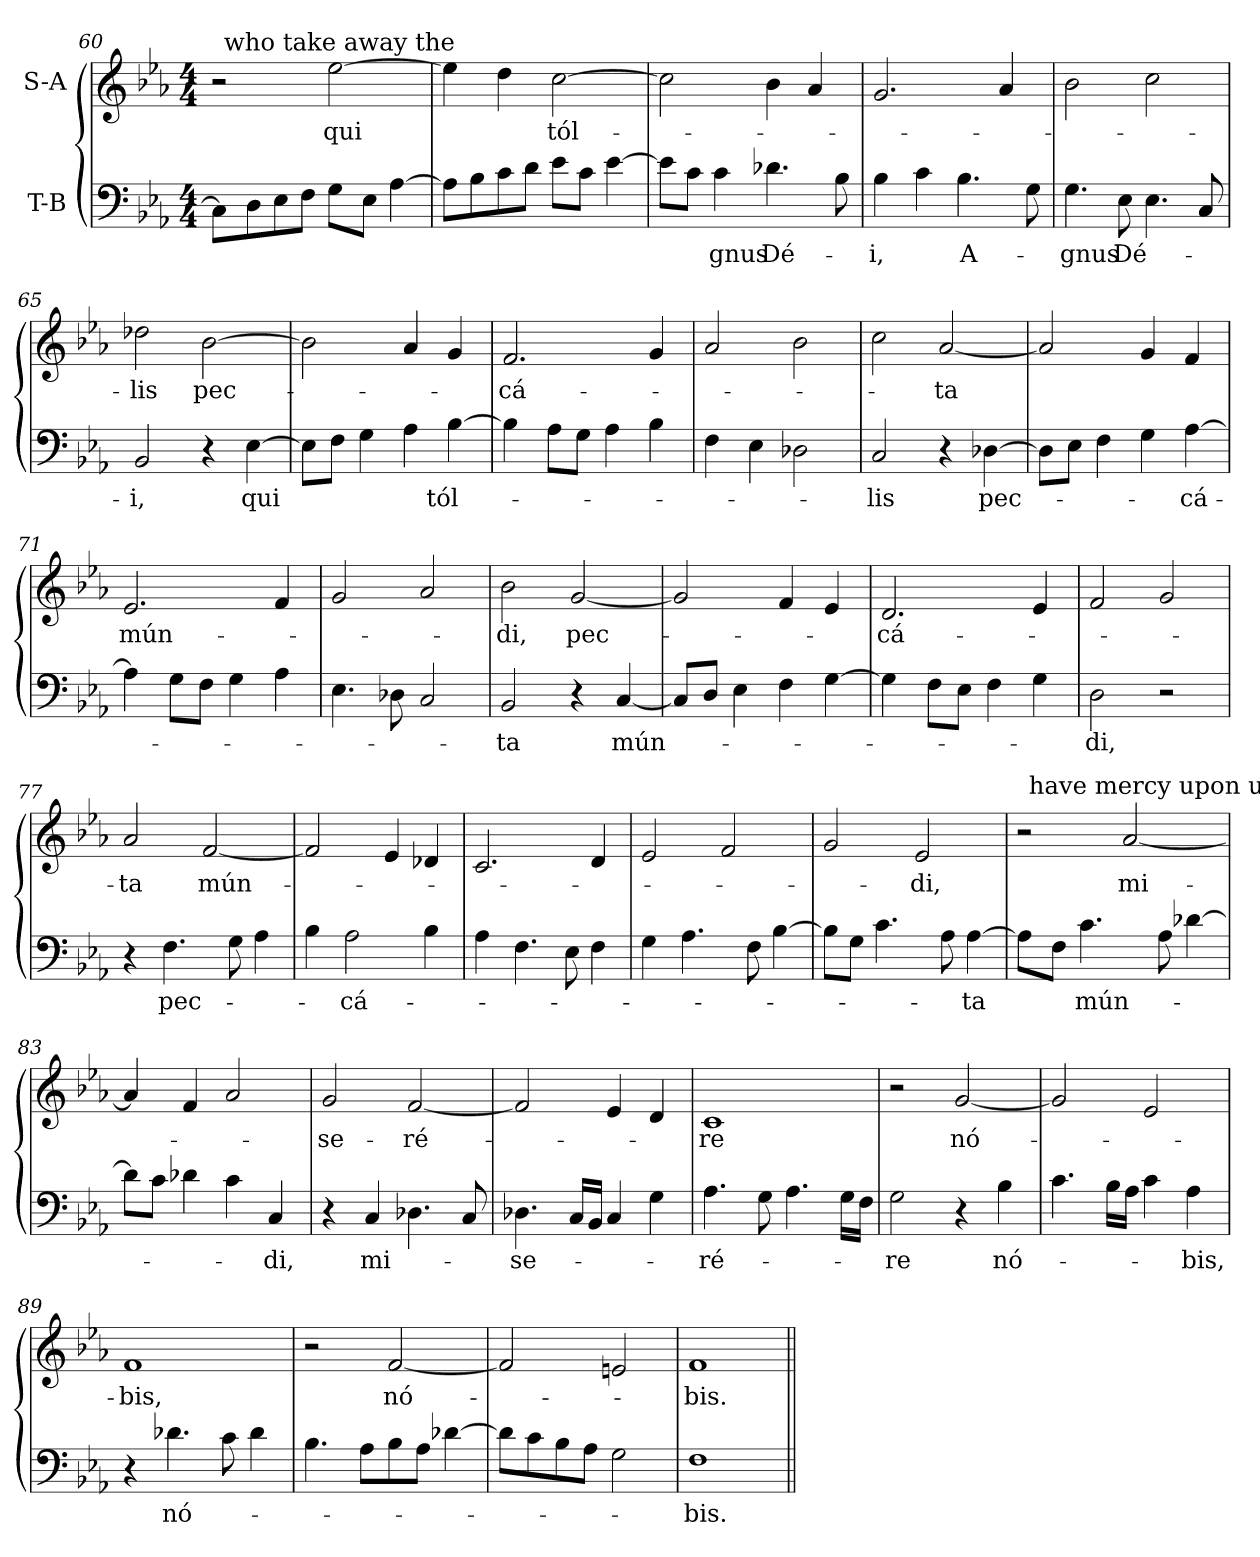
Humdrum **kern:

**kern	**text	**kern	**text
*part2	*part2	*part1	*part1
*staff2	*staff2	*staff1	*staff1
*I"T-B	*	*I"S-A	*
*clefF4	*	*clefG2	*
*k[b-e-a-]	*	*k[b-e-a-]	*
*E-:	*	*E-:	*
*M4/4	*	*M4/4	*
=60	=60	=60	=60
*	*	*^	*
8C\L]	.	2r	32ryy	.
!	!	!	!LO:TX:a:t=who take away the	!
.	.	.	2ryy	.
8D\	.	.	.	.
8E-\	.	.	.	.
8F\J	.	.	.	.
!	!	!	!	!LO:LY:b
8G\L	.	[2ee-\	.	qui
.	.	.	4...ryy	.
8E-\J	.	.	.	.
[4A-\	.	.	.	.
=61	=61	=61	=61	=61
!	!	!LO:TX:a:t=sins of the world,	!	!
*	*	*v	*v	*
8A-\L]	.	4ee-\]	.
8B-\	.	.	.
8c\	.	4dd\	.
8d\J	.	.	.
!	!	!	!LO:LY:b
8e-\L	.	[2cc\	tól-
8c\J	.	.	.
[4e-\	.	.	.
!!LO:LB:g=z
=62	=62	=62	=62
8e-\L]	.	2cc\]	.
8c\J	.	.	.
!	!LO:LY:b	!	!
4c\	-gnus	.	.
!	!LO:LY:b	!	!
4.d-X\	Dé-	4b-\	.
.	.	4a-/	.
8B-\	.	.	.
=63	=63	=63	=63
!	!LO:LY:b	!	!
4B-\	-i,	2.g/	.
4c\	.	.	.
!	!LO:LY:b	!	!
4.B-\	A-	.	.
.	.	4a-/	.
8G\	.	.	.
=64	=64	=64	=64
!	!LO:LY:b	!	!
4.G\	-gnus	2b-\	.
!	!LO:LY:b	!	!
8E-\	Dé-	.	.
4.E-\	.	2cc\	.
8C/	.	.	.
=65	=65	=65	=65
!	!LO:LY:b	!	!LO:LY:b
2BB-/	-i,	2dd-X\	-lis
!	!	!	!LO:LY:b
4r	.	[2b-\	pec-
!	!LO:LY:b	!	!
[4E-\	qui	.	.
=66	=66	=66	=66
8E-\L]	.	2b-\]	.
8F\J	.	.	.
4G\	.	.	.
4A-\	.	4a-/	.
!	!LO:LY:b	!	!
[4B-\	tól-	4g/	.
=67	=67	=67	=67
!	!	!	!LO:LY:b
4B-\]	.	2.f/	-cá-
8A-\L	.	.	.
8G\J	.	.	.
4A-\	.	.	.
4B-\	.	4g/	.
!!LO:LB:g=z
=68	=68	=68	=68
4F\	.	2a-/	.
4E-\	.	.	.
2D-\	.	2b-\	.
=69	=69	=69	=69
!	!LO:LY:b	!	!
2C/	-lis	2cc\	.
!	!	!	!LO:LY:b
4r	.	[2a-/	-ta
!	!LO:LY:b	!	!
[4D-\	pec-	.	.
=70	=70	=70	=70
8D-\L]	.	2a-/]	.
8E-\J	.	.	.
4F\	.	.	.
4G\	.	4g/	.
!	!LO:LY:b	!	!
[4A-\	-cá-	4f/	.
=71	=71	=71	=71
!	!	!	!LO:LY:b
4A-\]	.	2.e-/	mún-
8G\L	.	.	.
8F\J	.	.	.
4G\	.	.	.
4A-\	.	4f/	.
=72	=72	=72	=72
4.E-\	.	2g/	.
8D-\	.	.	.
2C/	.	2a-/	.
=73	=73	=73	=73
!	!LO:LY:b	!	!LO:LY:b
2BB-/	-ta	2b-\	-di,
!	!	!	!LO:LY:b
4r	.	[2g/	pec-
!	!LO:LY:b	!	!
[4C/	mún-	.	.
!!LO:LB:g=z
=74	=74	=74	=74
8C/L]	.	2g/]	.
8D/J	.	.	.
4E-\	.	.	.
4F\	.	4f/	.
[4G\	.	4e-/	.
=75	=75	=75	=75
!	!	!	!LO:LY:b
4G\]	.	2.d/	-cá-
8F\L	.	.	.
8E-\J	.	.	.
4F\	.	.	.
4G\	.	4e-/	.
=76	=76	=76	=76
!	!LO:LY:b	!	!
2D\	-di,	2f/	.
2r	.	2g/	.
=77	=77	=77	=77
!	!	!	!LO:LY:b
4r	.	2a-/	-ta
!	!LO:LY:b	!	!
4.F\	pec-	.	.
!	!	!	!LO:LY:b
.	.	[2f/	mún-
8G\	.	.	.
4A-\	.	.	.
=78	=78	=78	=78
4B-\	.	2f/]	.
!	!LO:LY:b	!	!
2A-\	-cá-	.	.
.	.	4e-/	.
4B-\	.	4d-/	.
=79	=79	=79	=79
4A-\	.	2.c/	.
4.F\	.	.	.
8E-\	.	.	.
4F\	.	4d/	.
!!LO:PB:g=z
=80	=80	=80	=80
4G\	.	2e-/	.
4.A-\	.	.	.
.	.	2f/	.
8F\	.	.	.
[4B-\	.	.	.
=81	=81	=81	=81
8B-\L]	.	2g/	.
8G\J	.	.	.
4.c\	.	.	.
!	!	!	!LO:LY:b
.	.	2e-/	-di,
8A-\	.	.	.
!	!LO:LY:b	!	!
[4A-\	-ta	.	.
=82	=82	=82	=82
*	*	*^	*
8A-\L]	.	2r	32ryy	.
!	!	!	!LO:TX:a:t=have mercy upon us.	!
.	.	.	2ryy	.
8F\J	.	.	.	.
!	!LO:LY:b	!	!	!
4.c\	mún-	.	.	.
!	!	!	!	!LO:LY:b
.	.	[2a-/	.	mi-
.	.	.	4...ryy	.
8A-\	.	.	.	.
[4d-\	.	.	.	.
*	*	*v	*v	*
=83	=83	=83	=83
8d-\L]	.	4a-/]	.
8c\J	.	.	.
4d-\	.	4f/	.
4c\	.	2a-/	.
!	!LO:LY:b	!	!
4C/	-di,	.	.
=84	=84	=84	=84
!	!	!	!LO:LY:b
4r	.	2g/	-se-
!	!LO:LY:b	!	!
4C/	mi-	.	.
!	!	!	!LO:LY:b
4.D-X\	.	[2f/	-ré-
8C/	.	.	.
=85	=85	=85	=85
!	!LO:LY:b	!	!
4.D-\	-se-	2f/]	.
16C/LL	.	.	.
16BB-/JJ	.	.	.
4C/	.	4e-/	.
4G\	.	4d/	.
!!LO:LB:g=z
=86	=86	=86	=86
!	!LO:LY:b	!	!LO:LY:b
4.A-\	-ré-	1c	-re
8G\	.	.	.
4.A-\	.	.	.
16G\LL	.	.	.
16F\JJ	.	.	.
=87	=87	=87	=87
!	!LO:LY:b	!	!
2G\	-re	2r	.
!	!	!	!LO:LY:b
4r	.	[2g/	nó-
!	!LO:LY:b	!	!
4B-\	nó-	.	.
=88	=88	=88	=88
4.c\	.	2g/]	.
16B-\LL	.	.	.
16A-\JJ	.	.	.
4c\	.	2e-/	.
!	!LO:LY:b	!	!
4A-\	-bis,	.	.
=89	=89	=89	=89
!	!	!	!LO:LY:b
4r	.	1f	-bis,
!	!LO:LY:b	!	!
4.d-\	nó-	.	.
8c\	.	.	.
4d-\	.	.	.
=90	=90	=90	=90
4.B-\	.	2r	.
8A-\L	.	.	.
!	!	!	!LO:LY:b
8B-\	.	[2f/	nó-
8A-\J	.	.	.
[4d-\	.	.	.
=91	=91	=91	=91
8d-\L]	.	2f/]	.
8c\	.	.	.
8B-\	.	.	.
8A-\J	.	.	.
2G\	.	2en/	.
!!LO:LB:g=z
=92	=92	=92	=92
!	!LO:LY:b	!	!LO:LY:b
1F	-bis.	1f	-bis.
=||	=||	=||	=||
*-	*-	*-	*-
